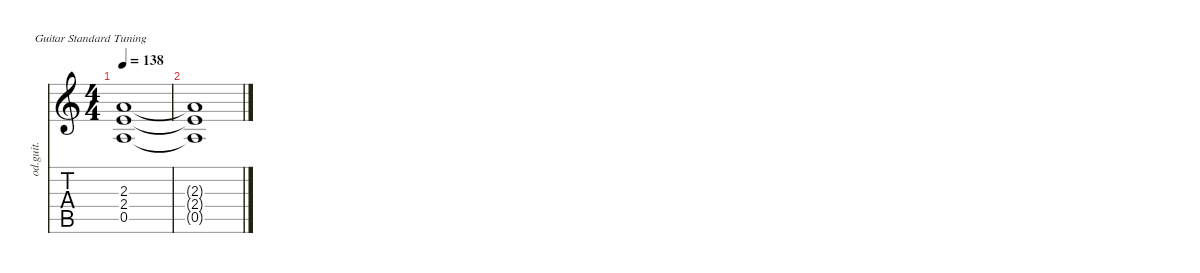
\defaultSystemsLayout 4
\hideDynamics
\bracketExtendMode nobrackets
\track ("Hichem" "od.guit.") {instrument overdrivenguitar}
\staff {score tabs}
\tuning (E4 B3 G3 D3 A2 E2)
\ts (4 4)
\tempo 138
\clef g2
\ks aminor
(2.3 2.4 0.5).1{dy f} |
(0.5{t} 2.4{t} 2.3{t}).1
